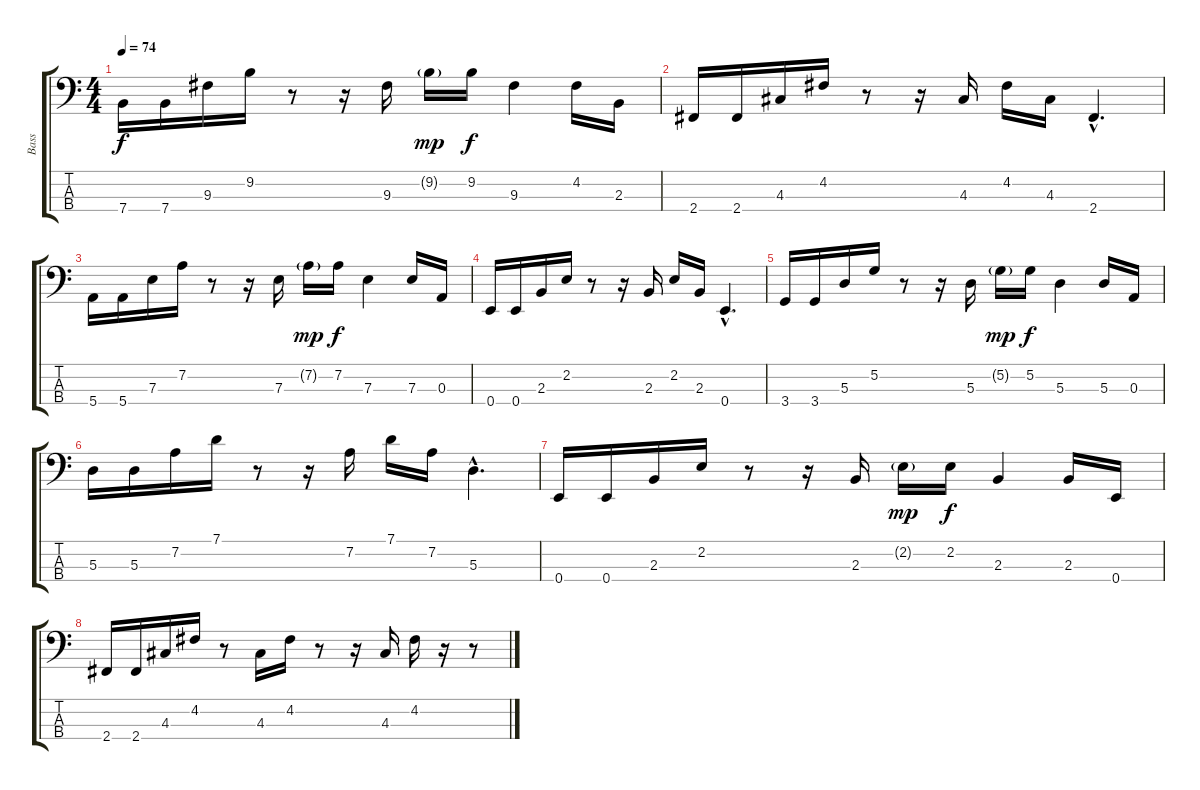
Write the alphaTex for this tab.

\track ("Bass" "Bass") {instrument electricbasspick}
\staff {score tabs}
\tuning (G2 D2 A1 E1) {hide}
\ts (4 4)
\tempo 74
\clef f4
\ks c
7.4.16{dy f volume 8} 7.4.16 9.3.16 9.2.16 r.8 r.16 9.3.16 9.2{g}.16{dy mp} 9.2.16{dy f} 9.3.4 4.2.16 2.3.16 |
2.4.16 2.4.16 4.3.16 4.2.16 r.8 r.16 4.3.16 4.2.16 4.3.16 2.4{hac}.4{d} |
5.4.16 5.4.16 7.3.16 7.2.16 r.8 r.16 7.3.16 7.2{g}.16{dy mp} 7.2.16{dy f} 7.3.4 7.3.16 0.3.16 |
0.4.16 0.4.16 2.3.16 2.2.16 r.8 r.16 2.3.16 2.2.16 2.3.16 0.4{hac}.4{d} |
3.4.16{volume 0} 3.4.16 5.3.16 5.2.16 r.8 r.16 5.3.16 5.2{g}.16{dy mp} 5.2.16{dy f} 5.3.4 5.3.16 0.3.16 |
5.3.16 5.3.16 7.2.16 7.1.16 r.8 r.16 7.2.16 7.1.16 7.2.16 5.3{hac}.4{d} |
0.4.16 0.4.16 2.3.16 2.2.16 r.8 r.16 2.3.16 2.2{g}.16{dy mp} 2.2.16{dy f} 2.3.4 2.3.16 0.4.16 |
2.4.16 2.4.16 4.3.16 4.2.16 r.8 4.3.16 4.2.16 r.8 r.16 4.3.16 4.2.16 r.16 r.8
